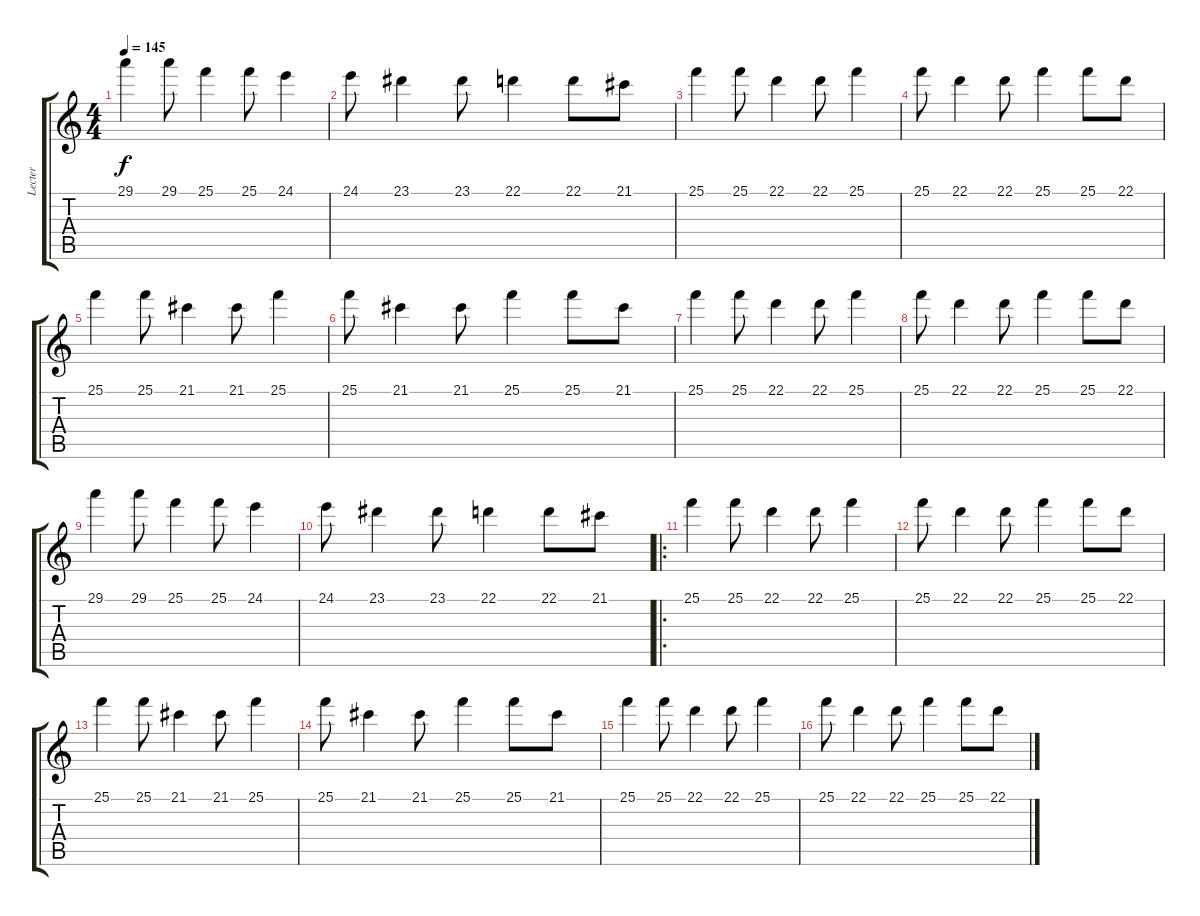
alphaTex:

\track ("Lecter" "Lecter") {instrument stringensemble1}
\staff {score tabs}
\tuning (E4 B3 G3 D3 A2 E2) {hide}
\ts (4 4)
\tempo 145
\clef g2
\ks c
29.1.4{dy f} 29.1.8 25.1.4 25.1.8 24.1.4 |
24.1.8 23.1.4 23.1.8 22.1.4 22.1.8 21.1.8 |
25.1.4{instrument stringensemble1} 25.1.8 22.1.4 22.1.8 25.1.4 |
25.1.8 22.1.4 22.1.8 25.1.4 25.1.8 22.1.8 |
25.1.4 25.1.8 21.1.4 21.1.8 25.1.4 |
25.1.8 21.1.4 21.1.8 25.1.4 25.1.8 21.1.8 |
25.1.4 25.1.8 22.1.4 22.1.8 25.1.4 |
25.1.8 22.1.4 22.1.8 25.1.4 25.1.8 22.1.8 |
29.1.4 29.1.8 25.1.4 25.1.8 24.1.4 |
24.1.8 23.1.4 23.1.8 22.1.4 22.1.8 21.1.8 |
\ro
25.1.4{volume 7 instrument stringensemble1} 25.1.8 22.1.4 22.1.8 25.1.4 |
25.1.8 22.1.4 22.1.8 25.1.4 25.1.8 22.1.8 |
25.1.4 25.1.8 21.1.4 21.1.8 25.1.4 |
25.1.8 21.1.4 21.1.8 25.1.4 25.1.8 21.1.8 |
25.1.4 25.1.8 22.1.4 22.1.8 25.1.4 |
25.1.8 22.1.4 22.1.8 25.1.4 25.1.8 22.1.8
